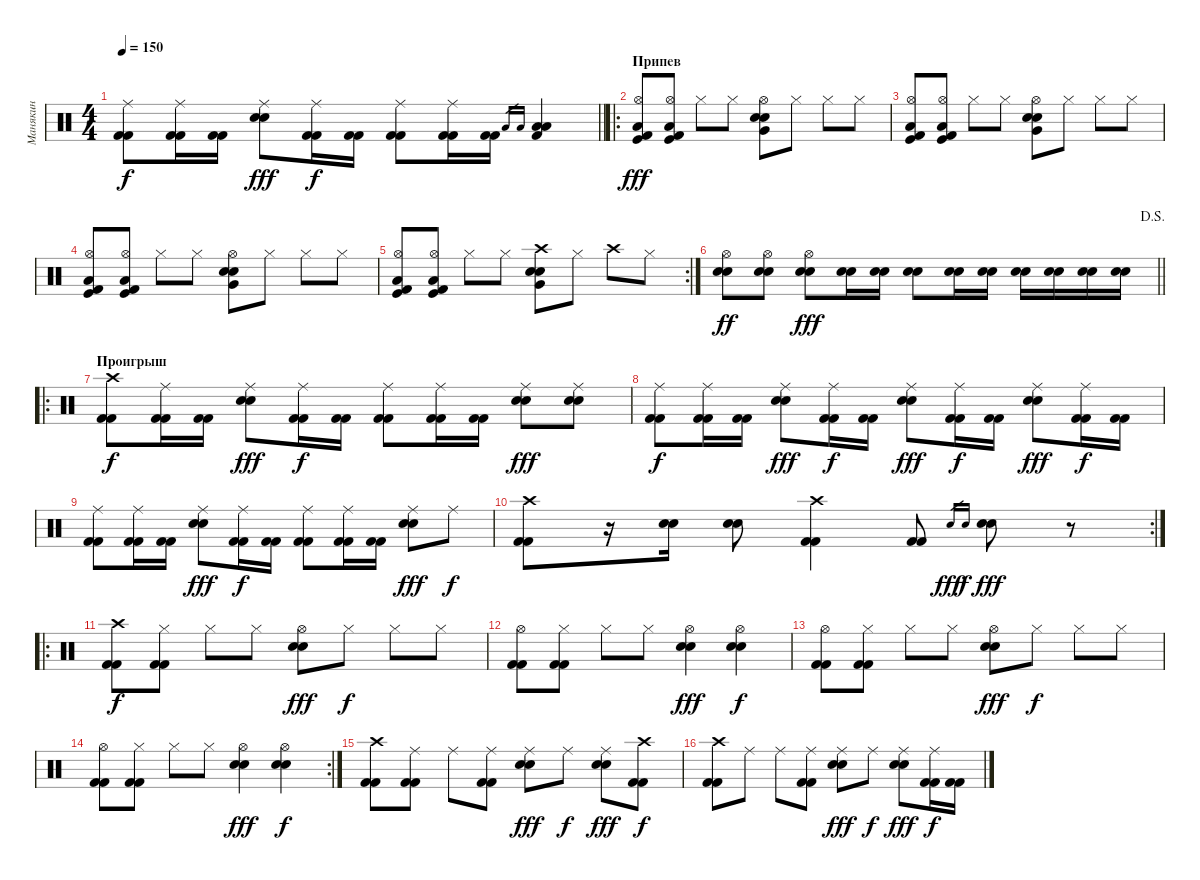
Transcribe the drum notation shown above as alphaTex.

\track ("Манякин" "Манякин") {instrument percussion}
\staff {score}
\articulation defaults
\ts (4 4)
\tempo 150
\clef neutral
\barLineRight lightlight
\ks c
("Ride (middle)" "Kick (hit) 2" "Kick (hit) 2").8{dy f} ("Ride (middle)" "Kick (hit) 2" "Kick (hit) 2").16 ("Kick (hit) 2" "Kick (hit) 2").16 ("Ride (middle)" "Electric Snare (hit)" "Electric Snare (hit)").8{dy fff} ("Ride (middle)" "Kick (hit) 2" "Kick (hit) 2").16{dy f} ("Kick (hit) 2" "Kick (hit) 2").16 ("Ride (middle)" "Kick (hit) 2" "Kick (hit) 2").8 ("Ride (middle)" "Kick (hit) 2" "Kick (hit) 2").16 ("Kick (hit) 2" "Kick (hit) 2").16 "Low Tom (hit)".16{gr} "Low Tom (hit)".16{gr} ("Low Tom (hit)" "Low Tom (hit)" "Kick (hit) 2").4 |
\ro
\section ("" "Припев")
("Hi-Hat (open)" "Low Floor Tom (hit)" "Kick (hit)" "Kick (hit) 2").8{dy fff} ("Hi-Hat (open)" "Low Floor Tom (hit)" "Kick (hit)" "Kick (hit) 2").8 "Hi-Hat (closed)".8 "Hi-Hat (closed)".8 ("Hi-Hat (open)" "Very Low Tom (hit)" "Snare (hit) 2" "Electric Snare (hit)").8 "Hi-Hat (closed)".8 "Hi-Hat (closed)".8 "Hi-Hat (closed)".8 |
("Hi-Hat (open)" "Low Floor Tom (hit)" "Kick (hit)" "Kick (hit) 2").8 ("Hi-Hat (open)" "Low Floor Tom (hit)" "Kick (hit)" "Kick (hit) 2").8 "Hi-Hat (closed)".8 "Hi-Hat (closed)".8 ("Hi-Hat (open)" "Very Low Tom (hit)" "Snare (hit) 2" "Electric Snare (hit)").8 "Hi-Hat (closed)".8 "Hi-Hat (closed)".8 "Hi-Hat (closed)".8 |
("Hi-Hat (open)" "Low Floor Tom (hit)" "Kick (hit)" "Kick (hit) 2").8 ("Hi-Hat (open)" "Low Floor Tom (hit)" "Kick (hit)" "Kick (hit) 2").8 "Hi-Hat (closed)".8 "Hi-Hat (closed)".8 ("Hi-Hat (open)" "Very Low Tom (hit)" "Snare (hit) 2" "Electric Snare (hit)").8 "Hi-Hat (closed)".8 "Hi-Hat (closed)".8 "Hi-Hat (closed)".8 |
\rc 2
("Hi-Hat (open)" "Low Floor Tom (hit)" "Kick (hit)" "Kick (hit) 2").8 ("Hi-Hat (open)" "Low Floor Tom (hit)" "Kick (hit)" "Kick (hit) 2").8 "Hi-Hat (closed)".8 "Hi-Hat (closed)".8 ("Crash high (hit)" "Very Low Tom (hit)" "Snare (hit) 2" "Electric Snare (hit)").8 "Hi-Hat (closed)".8 "Crash high (hit)".8 "Hi-Hat (closed)".8 |
\jump dalsegno
\barLineRight lightlight
("Hi-Hat (open)" "Electric Snare (hit)" "Electric Snare (hit)").8{dy ff} ("Hi-Hat (open)" "Electric Snare (hit)" "Electric Snare (hit)").8 ("Hi-Hat (open)" "Electric Snare (hit)" "Electric Snare (hit)").8{dy fff} ("Electric Snare (hit)" "Electric Snare (hit)").16 ("Electric Snare (hit)" "Electric Snare (hit)").16 ("Electric Snare (hit)" "Electric Snare (hit)").8 ("Electric Snare (hit)" "Electric Snare (hit)").16 ("Electric Snare (hit)" "Electric Snare (hit)").16 ("Electric Snare (hit)" "Electric Snare (hit)").16 ("Electric Snare (hit)" "Electric Snare (hit)").16 ("Electric Snare (hit)" "Electric Snare (hit)").16 ("Electric Snare (hit)" "Electric Snare (hit)").16 |
\ro
\section ("" "Проигрыш")
("Crash high (hit)" "Kick (hit) 2" "Kick (hit) 2").8{dy f} ("Ride (middle)" "Kick (hit) 2" "Kick (hit) 2").16 ("Kick (hit) 2" "Kick (hit) 2").16 ("Ride (middle)" "Electric Snare (hit)" "Electric Snare (hit)").8{dy fff} ("Ride (middle)" "Kick (hit) 2" "Kick (hit) 2").16{dy f} ("Kick (hit) 2" "Kick (hit) 2").16 ("Ride (middle)" "Kick (hit) 2" "Kick (hit) 2").8 ("Ride (middle)" "Kick (hit) 2" "Kick (hit) 2").16 ("Kick (hit) 2" "Kick (hit) 2").16 ("Ride (middle)" "Electric Snare (hit)" "Electric Snare (hit)").8{dy fff} ("Ride (middle)" "Electric Snare (hit)" "Electric Snare (hit)").8 |
("Ride (middle)" "Kick (hit) 2" "Kick (hit) 2").8{dy f} ("Ride (middle)" "Kick (hit) 2" "Kick (hit) 2").16 ("Kick (hit) 2" "Kick (hit) 2").16 ("Ride (middle)" "Electric Snare (hit)" "Electric Snare (hit)").8{dy fff} ("Ride (middle)" "Kick (hit) 2" "Kick (hit) 2").16{dy f} ("Kick (hit) 2" "Kick (hit) 2").16 ("Ride (middle)" "Electric Snare (hit)" "Electric Snare (hit)").8{dy fff} ("Ride (middle)" "Kick (hit) 2" "Kick (hit) 2").16{dy f} ("Kick (hit) 2" "Kick (hit) 2").16 ("Ride (middle)" "Electric Snare (hit)" "Electric Snare (hit)").8{dy fff} ("Ride (middle)" "Kick (hit) 2" "Kick (hit) 2").16{dy f} ("Kick (hit) 2" "Kick (hit) 2").16 |
("Ride (middle)" "Kick (hit) 2" "Kick (hit) 2").8 ("Ride (middle)" "Kick (hit) 2" "Kick (hit) 2").16 ("Kick (hit) 2" "Kick (hit) 2").16 ("Ride (middle)" "Electric Snare (hit)" "Electric Snare (hit)").8{dy fff} ("Ride (middle)" "Kick (hit) 2" "Kick (hit) 2").16{dy f} ("Kick (hit) 2" "Kick (hit) 2").16 ("Ride (middle)" "Kick (hit) 2" "Kick (hit) 2").8 ("Ride (middle)" "Kick (hit) 2" "Kick (hit) 2").16 ("Kick (hit) 2" "Kick (hit) 2").16 ("Ride (middle)" "Electric Snare (hit)" "Electric Snare (hit)").8{dy fff} "Ride (middle)".8{dy f} |
\rc 2
("Crash high (hit)" "Kick (hit) 2" "Kick (hit) 2").8 r.16 ("Electric Snare (hit)" "Electric Snare (hit)").16 ("Electric Snare (hit)" "Electric Snare (hit)").8 ("Crash high (hit)" "Kick (hit) 2" "Kick (hit) 2").4 ("Kick (hit) 2" "Kick (hit) 2").8 "Electric Snare (hit)".16{gr dy fff} "Electric Snare (hit)".16{gr dy f} ("Electric Snare (hit)" "Electric Snare (hit)").8{dy fff} r.8 |
\ro
("Crash high (hit)" "Kick (hit) 2" "Kick (hit) 2").8{dy f} ("Hi-Hat (closed)" "Kick (hit) 2" "Kick (hit) 2").8 "Hi-Hat (closed)".8 "Hi-Hat (closed)".8 ("Hi-Hat (open)" "Electric Snare (hit)" "Electric Snare (hit)").8{dy fff} "Hi-Hat (closed)".8{dy f} "Hi-Hat (closed)".8 "Hi-Hat (closed)".8 |
("Hi-Hat (open)" "Kick (hit) 2" "Kick (hit) 2").8 ("Hi-Hat (closed)" "Kick (hit) 2" "Kick (hit) 2").8 "Hi-Hat (closed)".8 "Hi-Hat (closed)".8 ("Hi-Hat (open)" "Electric Snare (hit)" "Electric Snare (hit)").4{dy fff} ("Hi-Hat (open)" "Electric Snare (hit)" "Electric Snare (hit)").4{dy f} |
("Hi-Hat (open)" "Kick (hit) 2" "Kick (hit) 2").8 ("Hi-Hat (closed)" "Kick (hit) 2" "Kick (hit) 2").8 "Hi-Hat (closed)".8 "Hi-Hat (closed)".8 ("Hi-Hat (open)" "Electric Snare (hit)" "Electric Snare (hit)").8{dy fff} "Hi-Hat (closed)".8{dy f} "Hi-Hat (closed)".8 "Hi-Hat (closed)".8 |
\rc 2
("Hi-Hat (open)" "Kick (hit) 2" "Kick (hit) 2").8 ("Hi-Hat (closed)" "Kick (hit) 2" "Kick (hit) 2").8 "Hi-Hat (closed)".8 "Hi-Hat (closed)".8 ("Hi-Hat (open)" "Electric Snare (hit)" "Electric Snare (hit)").4{dy fff} ("Hi-Hat (open)" "Electric Snare (hit)" "Electric Snare (hit)").4{dy f} |
("Crash high (hit)" "Kick (hit) 2" "Kick (hit) 2").8 ("Ride (middle)" "Kick (hit) 2" "Kick (hit) 2").8 "Ride (middle)".8 ("Ride (middle)" "Kick (hit) 2" "Kick (hit) 2").8 ("Ride (middle)" "Electric Snare (hit)" "Electric Snare (hit)").8{dy fff} "Ride (middle)".8{dy f} ("Ride (middle)" "Electric Snare (hit)" "Electric Snare (hit)").8{dy fff} ("Crash high (hit)" "Kick (hit) 2" "Kick (hit) 2").8{dy f} |
("Crash high (hit)" "Kick (hit) 2" "Kick (hit) 2").8 "Ride (middle)".8 "Ride (middle)".8 ("Ride (middle)" "Kick (hit) 2" "Kick (hit) 2").8 ("Ride (middle)" "Electric Snare (hit)" "Electric Snare (hit)").8{dy fff} "Ride (middle)".8{dy f} ("Ride (middle)" "Electric Snare (hit)" "Electric Snare (hit)").8{dy fff} ("Ride (middle)" "Kick (hit) 2" "Kick (hit) 2").16{dy f} ("Kick (hit) 2" "Kick (hit) 2").16
